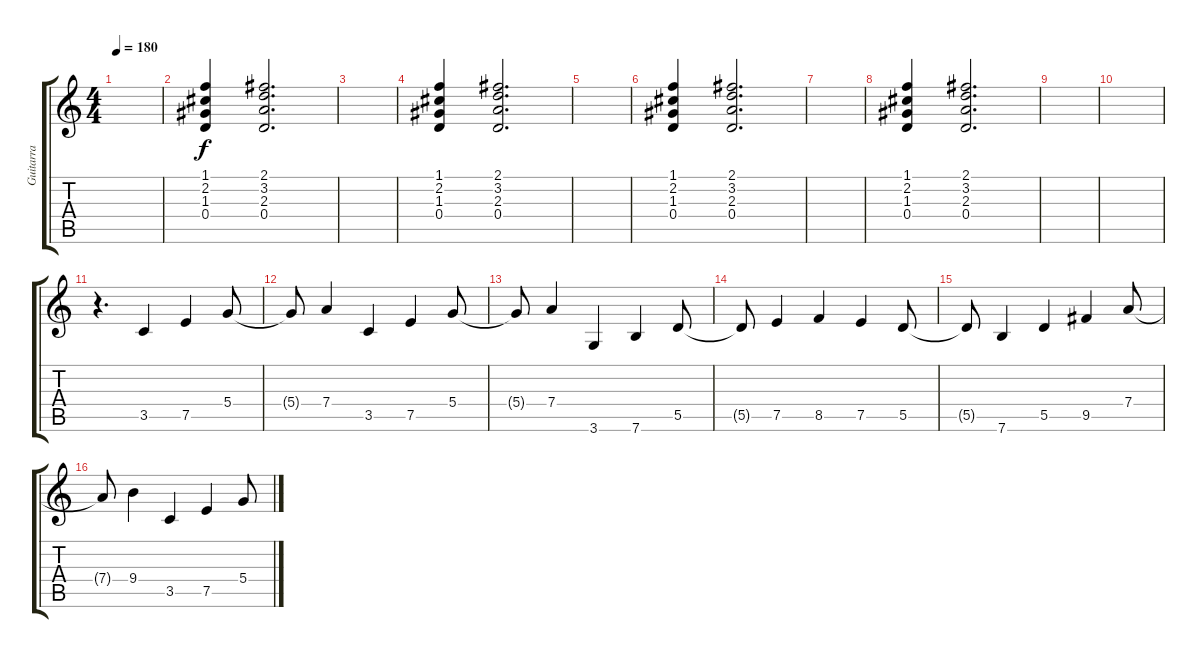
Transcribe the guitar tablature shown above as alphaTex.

\track ("Guitarra" "Guitarra") {instrument distortionguitar}
\staff {score tabs}
\tuning (E4 B3 G3 D3 A2 E2) {hide}
\ts (4 4)
\tempo 180
\clef g2
\ks c
|
(1.1 2.2 1.3 0.4).4 (2.1 3.2 2.3 0.4).2{d} |
|
(1.1 2.2 1.3 0.4).4 (2.1 3.2 2.3 0.4).2{d} |
|
(1.1 2.2 1.3 0.4).4 (2.1 3.2 2.3 0.4).2{d} |
|
(1.1 2.2 1.3 0.4).4 (2.1 3.2 2.3 0.4).2{d} |
|
|
r.4{d} 3.5.4 7.5.4 5.4.8 |
5.4{t}.8 7.4.4 3.5.4 7.5.4 5.4.8 |
5.4{t}.8 7.4.4 3.6.4 7.6.4 5.5.8 |
5.5{t}.8 7.5.4 8.5.4 7.5.4 5.5.8 |
5.5{t}.8 7.6.4 5.5.4 9.5.4 7.4.8 |
7.4{t}.8 9.4.4 3.5.4 7.5.4 5.4.8
